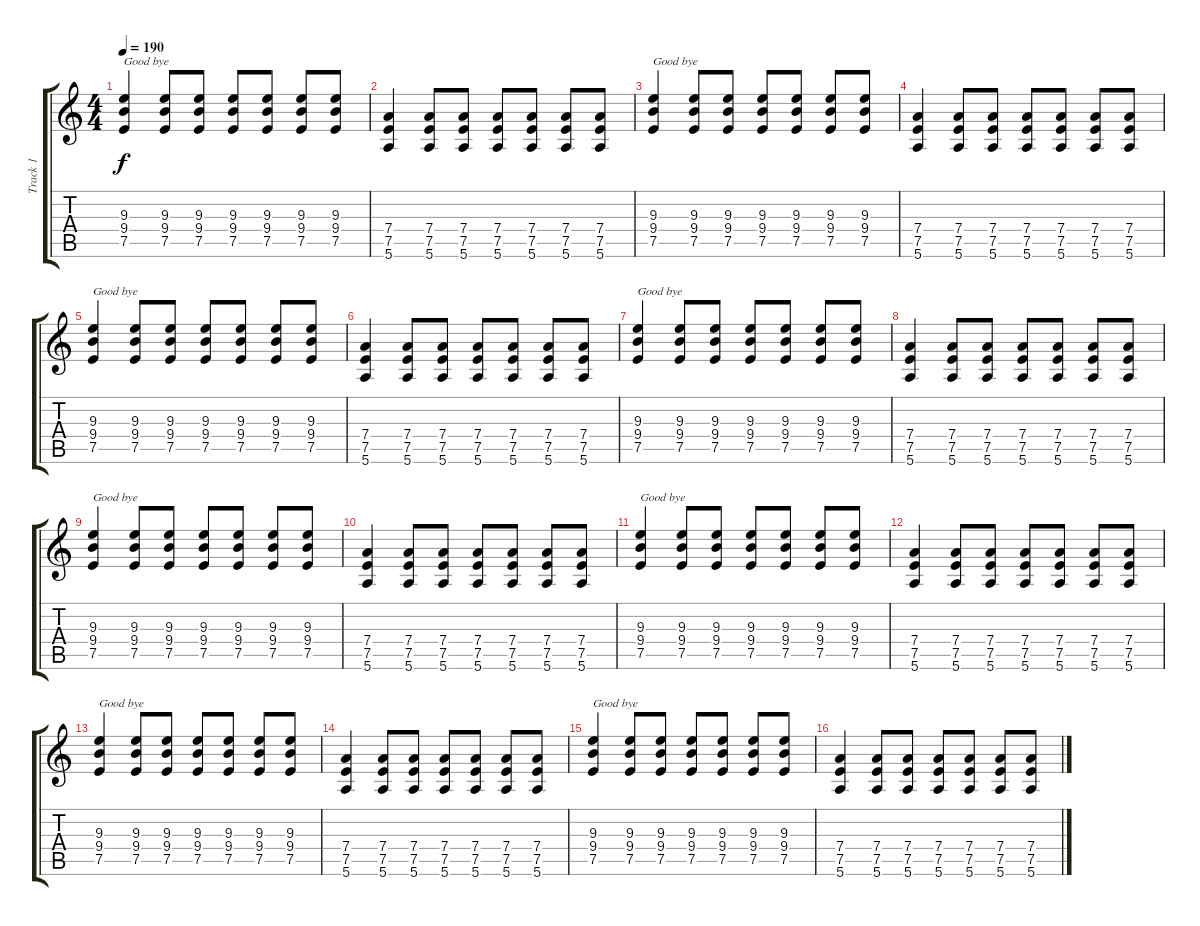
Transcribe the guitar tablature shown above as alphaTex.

\track ("Track 1" "Track 1") {instrument acousticguitarsteel}
\staff {score tabs}
\tuning (E4 B3 G3 D3 A2 E2) {hide}
\ts (4 4)
\tempo 190
\clef g2
\ks c
(9.3 9.4 7.5).4{txt "Good bye" dy f} (9.3 9.4 7.5).8 (9.3 9.4 7.5).8 (9.3 9.4 7.5).8 (9.3 9.4 7.5).8 (9.3 9.4 7.5).8 (9.3 9.4 7.5).8 |
(7.4 7.5 5.6).4 (7.4 7.5 5.6).8 (7.4 7.5 5.6).8 (7.4 7.5 5.6).8 (7.4 7.5 5.6).8 (7.4 7.5 5.6).8 (7.4 7.5 5.6).8 |
(9.3 9.4 7.5).4{txt "Good bye"} (9.3 9.4 7.5).8 (9.3 9.4 7.5).8 (9.3 9.4 7.5).8 (9.3 9.4 7.5).8 (9.3 9.4 7.5).8 (9.3 9.4 7.5).8 |
(7.4 7.5 5.6).4 (7.4 7.5 5.6).8 (7.4 7.5 5.6).8 (7.4 7.5 5.6).8 (7.4 7.5 5.6).8 (7.4 7.5 5.6).8 (7.4 7.5 5.6).8 |
(9.3 9.4 7.5).4{txt "Good bye"} (9.3 9.4 7.5).8 (9.3 9.4 7.5).8 (9.3 9.4 7.5).8 (9.3 9.4 7.5).8 (9.3 9.4 7.5).8 (9.3 9.4 7.5).8 |
(7.4 7.5 5.6).4 (7.4 7.5 5.6).8 (7.4 7.5 5.6).8 (7.4 7.5 5.6).8 (7.4 7.5 5.6).8 (7.4 7.5 5.6).8 (7.4 7.5 5.6).8 |
(9.3 9.4 7.5).4{txt "Good bye"} (9.3 9.4 7.5).8 (9.3 9.4 7.5).8 (9.3 9.4 7.5).8 (9.3 9.4 7.5).8 (9.3 9.4 7.5).8 (9.3 9.4 7.5).8 |
(7.4 7.5 5.6).4 (7.4 7.5 5.6).8 (7.4 7.5 5.6).8 (7.4 7.5 5.6).8 (7.4 7.5 5.6).8 (7.4 7.5 5.6).8 (7.4 7.5 5.6).8 |
(9.3 9.4 7.5).4{txt "Good bye"} (9.3 9.4 7.5).8 (9.3 9.4 7.5).8 (9.3 9.4 7.5).8 (9.3 9.4 7.5).8 (9.3 9.4 7.5).8 (9.3 9.4 7.5).8 |
(7.4 7.5 5.6).4 (7.4 7.5 5.6).8 (7.4 7.5 5.6).8 (7.4 7.5 5.6).8 (7.4 7.5 5.6).8 (7.4 7.5 5.6).8 (7.4 7.5 5.6).8 |
(9.3 9.4 7.5).4{txt "Good bye"} (9.3 9.4 7.5).8 (9.3 9.4 7.5).8 (9.3 9.4 7.5).8 (9.3 9.4 7.5).8 (9.3 9.4 7.5).8 (9.3 9.4 7.5).8 |
(7.4 7.5 5.6).4 (7.4 7.5 5.6).8 (7.4 7.5 5.6).8 (7.4 7.5 5.6).8 (7.4 7.5 5.6).8 (7.4 7.5 5.6).8 (7.4 7.5 5.6).8 |
(9.3 9.4 7.5).4{txt "Good bye"} (9.3 9.4 7.5).8 (9.3 9.4 7.5).8 (9.3 9.4 7.5).8 (9.3 9.4 7.5).8 (9.3 9.4 7.5).8 (9.3 9.4 7.5).8 |
(7.4 7.5 5.6).4 (7.4 7.5 5.6).8 (7.4 7.5 5.6).8 (7.4 7.5 5.6).8 (7.4 7.5 5.6).8 (7.4 7.5 5.6).8 (7.4 7.5 5.6).8 |
(9.3 9.4 7.5).4{txt "Good bye"} (9.3 9.4 7.5).8 (9.3 9.4 7.5).8 (9.3 9.4 7.5).8 (9.3 9.4 7.5).8 (9.3 9.4 7.5).8 (9.3 9.4 7.5).8 |
(7.4 7.5 5.6).4 (7.4 7.5 5.6).8 (7.4 7.5 5.6).8 (7.4 7.5 5.6).8 (7.4 7.5 5.6).8 (7.4 7.5 5.6).8 (7.4 7.5 5.6).8
